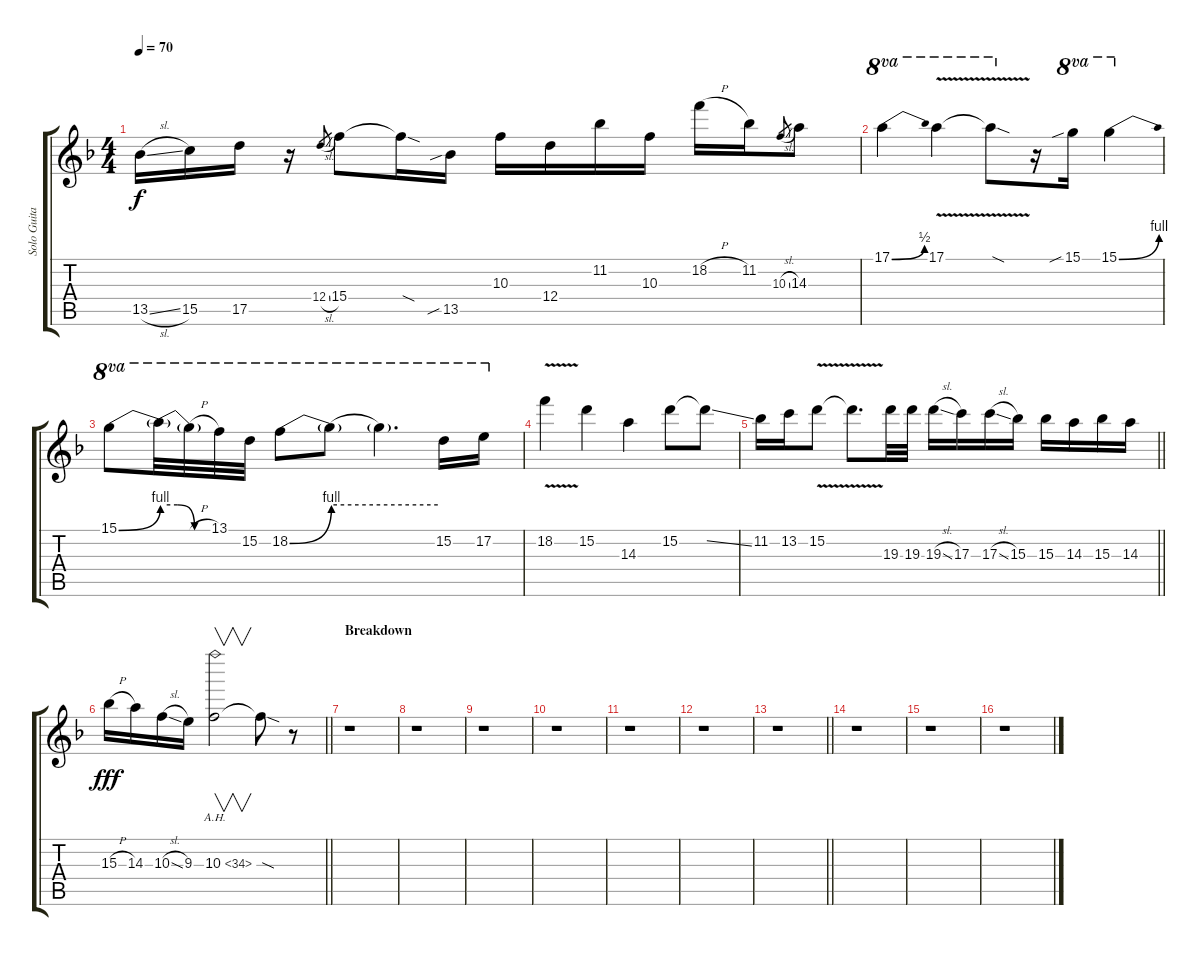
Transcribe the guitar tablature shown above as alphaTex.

\track ("Solo Guitar 1" "Solo Guita") {instrument distortionguitar}
\staff {score tabs}
\tuning (E4 B3 G3 D3 A2 D2) {hide}
\ts (4 4)
\tempo 70
\clef g2
\ks f
13.5{sl}.16{dy f} 15.5.16 17.5.16 r.16 12.4{sl}.8{gr} 15.4.8 15.4{sod t}.16 13.5{sib}.16 10.3.16 12.4.16 11.2.16 10.3.16 18.2{h}.16 11.2.16 10.3{sl}.8{gr} 14.3.8 |
17.1{be (bend 0 0 60 2)}.4{ot 8va} 17.1{v}.4{ot 8va} 17.1{sod t}.8{ot 8va} r.16 15.1{sib}.16{ot 8va} 15.1{be (bend 0 0 60 4)}.4{ot 8va} |
15.1{be (bend 0 0 60 4)}.8{ot 8va} 15.1{be (custom 0 4 20 4 40 0 60 0) t}.32{ot 8va} 15.1{h t}.32{ot 8va} 13.1.32{ot 8va} 15.2.32{ot 8va} 18.2{be (bend 0 0 60 4)}.8{ot 8va} 18.2{be (hold 0 4 60 4) t}.8{ot 8va} 18.2{t}.4{d ot 8va} 15.2.16{ot 8va} 17.2.16{ot 8va} |
18.2{v}.4 15.2.4 14.3.4 15.2.8 15.2{ss t}.8 |
\barLineRight lightlight
11.2.16 13.2.16 15.2{v}.8 15.2{v t}.8{d} 19.3.32 19.3.32 19.3{sl}.16 17.3.16 17.3{sl}.16 15.3.16 15.3.16 14.3.16 15.3.16 14.3.16 |
\barLineRight lightlight
15.3{h}.16{dy fff} 14.3.16 10.3{sl}.16 9.3.16 10.3{ah 24}.2{v} 10.3{sod t}.8 r.8 |
\section ("" "Breakdown")
r.1 |
r.1 |
r.1 |
r.1 |
r.1 |
r.1 |
\barLineRight lightlight
r.1 |
r.1 |
r.1 |
r.1
